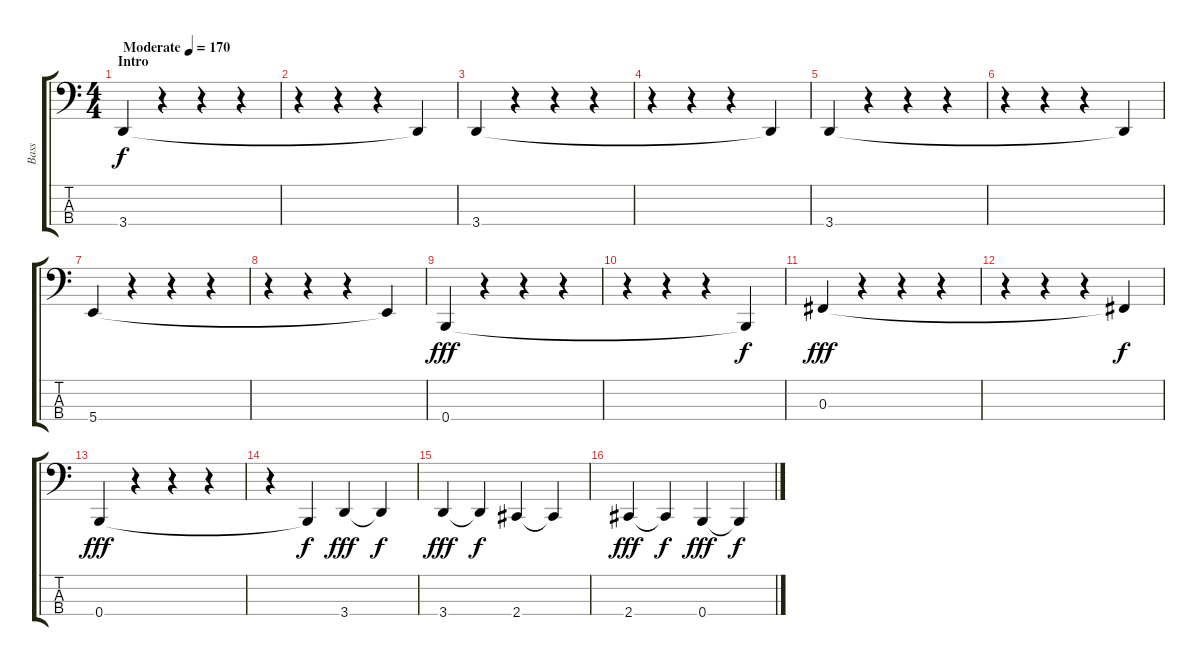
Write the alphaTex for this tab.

\track ("Bass" "Bass") {instrument electricbasspick}
\staff {score tabs}
\tuning (E2 B1 Gb1 B0) {hide}
\ts (4 4)
\section ("" "Intro")
\tempo (170 "Moderate")
\clef f4
\ks c
3.4.4{dy f instrument electricbasspick} r.4 r.4 r.4 |
r.4 r.4 r.4 3.4{t}.4 |
3.4.4 r.4 r.4 r.4 |
r.4 r.4 r.4 3.4{t}.4 |
3.4.4 r.4 r.4 r.4 |
r.4 r.4 r.4 3.4{t}.4 |
5.4.4 r.4 r.4 r.4 |
r.4 r.4 r.4 5.4{t}.4 |
0.4.4{dy fff} r.4 r.4 r.4 |
r.4 r.4 r.4 0.4{t}.4{dy f} |
0.3.4{dy fff} r.4 r.4 r.4 |
r.4 r.4 r.4 0.3{t}.4{dy f} |
0.4.4{dy fff} r.4 r.4 r.4 |
r.4 0.4{t}.4{dy f} 3.4.4{dy fff} 3.4{t}.4{dy f} |
3.4.4{dy fff} 3.4{t}.4{dy f} 2.4.4 2.4{t}.4 |
2.4.4{dy fff} 2.4{t}.4{dy f} 0.4.4{dy fff} 0.4{t}.4{dy f}
